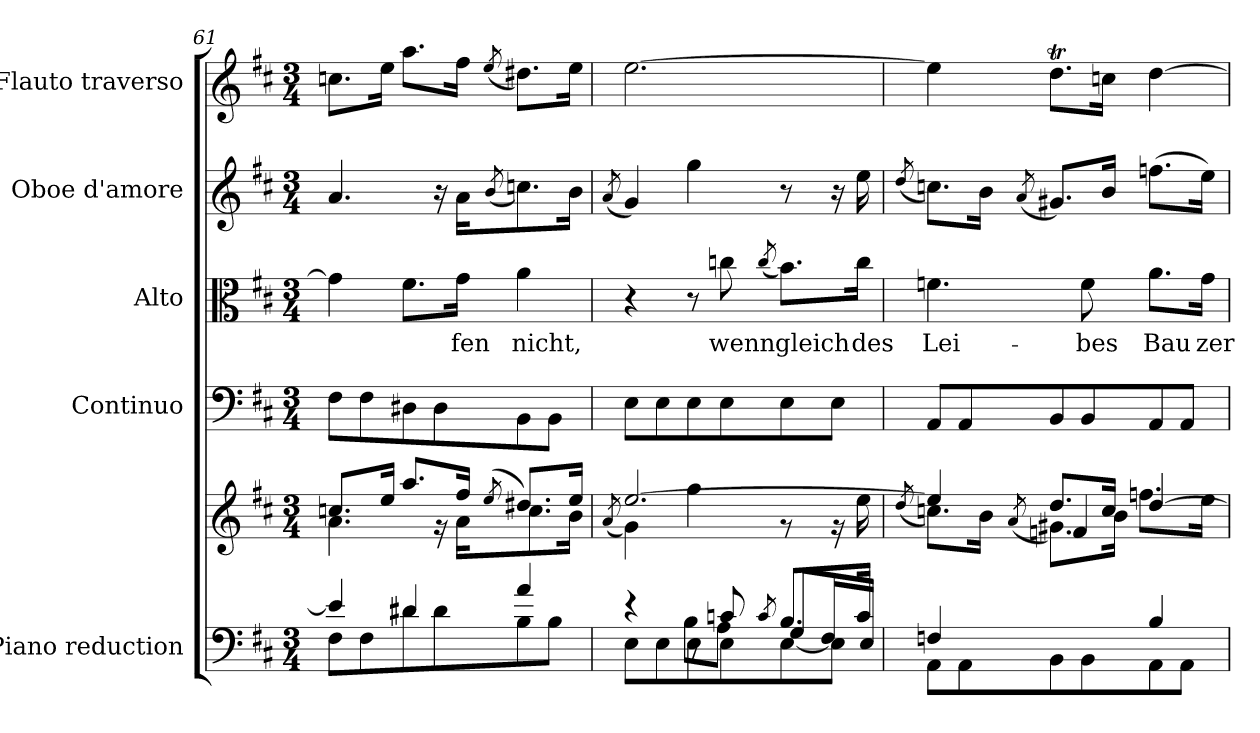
**kern	**kern	**kern	**kern	**text	**kern	**kern
*part5	*part5	*part4	*part3	*part3	*part2	*part1
*staff6	*staff5	*staff4	*staff3	*staff3	*staff2	*staff1
*I"Piano reduction	*	*I"Continuo	*I"Alto	*	*I"Oboe d'amore	*I"Flauto traverso
*I'Pno	*	*	*	*	*I'Ob	*I'Fl
*clefF4	*clefG2	*clefF4	*clefC3	*	*clefG2	*clefG2
*k[f#c#]	*k[f#c#]	*k[f#c#]	*k[f#c#]	*	*k[f#c#]	*k[f#c#]
*M3/4	*M3/4	*M3/4	*M3/4	*	*M3/4	*M3/4
=61	=61	=61	=61	=61	=61	=61
*^	*^	*	*	*	*	*
4e/]	8F#\L	8.ccn/L	4.a\	8F#\L	4g\]	.	4.a/	8.ccn\L
.	8F#\	.	.	8F#\	.	.	.	.
.	.	16ee/Jk	.	.	.	.	.	16ee\Jk
4d#X/	8d#\	8.aa/L	.	8D#X\	8.f#\L	.	.	8.aa\L
.	8d#\	.	16r	8D#\	.	.	16r	.
!	!	!	!	!	!	!LO:LY:b	!	!
.	.	16ff#/Jk	16a\KL	.	16g\Jk	-fen	16a\KL	16ff#\Jk
.	.	(>8qee/	.	.	.	.	(8qb/	(8qee/
!	!	!	!	!	!	!LO:LY:b	!	!
4a/	8B\	8.dd#X/L)	8.cc\	8BB\	4a\	nicht,	8.ccn\)	8.dd#X\L)
.	8B\J	.	.	8BB\J	.	.	.	.
.	.	16ee/Jk	16b\Jk	.	.	.	16b\Jk	16ee\Jk
*v	*v	*	*	*	*	*	*	*
=62	=62	=62	=62	=62	=62	=62	=62
.	.	(8qa/	.	.	.	(8qa/	.
*^	*	*	*	*	*	*	*
*	*^	*	*	*	*	*	*	*
4r	8E\L	4ryy	[2.ee/	4g\)	8E\L	4r	.	4g/)	[2.ee\
.	8E\	.	.	.	8E\	.	.	.	.
8r	8E\	8B\L	.	4gg\	8E\	8r	.	4gg\	.
!	!	!	!	!	!	!	!LO:LY:b	!	!
8cn/	8E\	8A\J	.	.	8E\	8ccn\	wenn	.	.
8qc/	.	.	.	.	.	(8qcc/	.	.	.
!	!	!	!	!	!	!	!LO:LY:b	!	!
8.B/L	[8E\	8G/L	.	8r	8E\	8.b\L)	gleich	8r	.
.	8E\J]	16F#/L	.	16r	8E\J	.	.	16r	.
!	!	!	!	!	!	!	!LO:LY:b	!	!
16c/Jk	.	16E/JJ	.	16ee\	.	16cc\Jk	des	16ee\	.
*v	*v	*v	*	*	*	*	*	*	*
=63	=63	=63	=63	=63	=63	=63	=63
.	.	(8qdd/	.	.	.	(8qdd/	.
*^	*	*^	*	*	*	*	*
!	!	!	!	!	!	!	!LO:LY:b	!	!
4Fn/	8AA\L	4ee/]	8.ccn\L)	4ryy	8AA/L	4.fn\	Lei-	8.ccn\L)	4ee\]
.	8AA\	.	.	.	8AA/	.	.	.	.
.	.	.	16b\Jk	.	.	.	.	16b\Jk	.
.	.	.	(>8qa/	.	.	.	.	(8qa/	.
4ryy	8BB\	8.dd/L	8.g#X\L)	4fn/	8BB/	.	.	8.g#X/L)	8.ddT\L
!	!	!	!	!	!	!	!LO:LY:b	!	!
.	8BB\	.	.	.	8BB/	8f\	-bes	.	.
.	.	16cc/Jk	16b\Jk	.	.	.	.	16b/Jk	16ccn\Jk
!	!	!	!	!	!	!	!LO:LY:b	!	!
4B/	8AA\	[<4dd/	8.ffn\L	4ryy	8AA/	8.a\L	Bau	(8.ffn\L	[4dd\
.	8AA\J	.	.	.	8AA/J	.	.	.	.
!	!	!	!	!	!	!	!LO:LY:b	!	!
.	.	.	16ee\Jk	.	.	16g\Jk	zer-	16ee\Jk)	.
*v	*v	*	*	*	*	*	*	*	*
*	*v	*v	*v	*	*	*	*	*
=	=	=	=	=	=	=
*-	*-	*-	*-	*-	*-	*-
